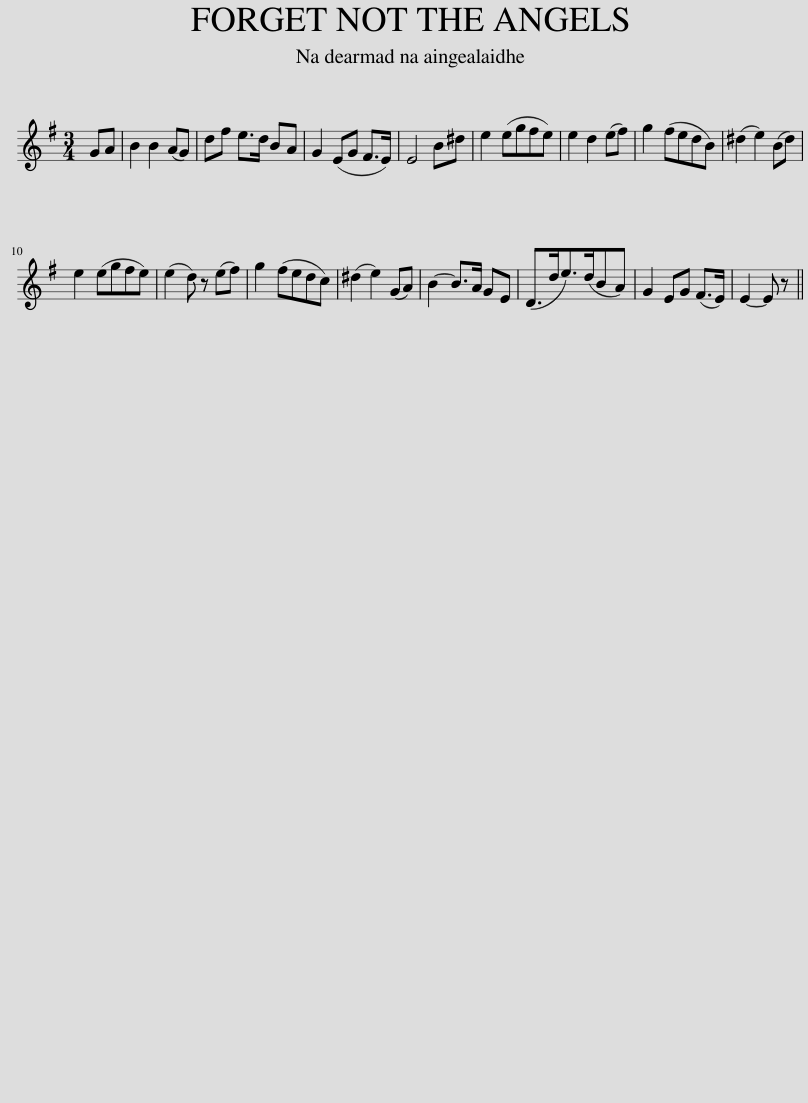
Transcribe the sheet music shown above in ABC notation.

X:1
L:1/8
M:3/4
I:linebreak $
K:Emin
V:1 treble
V:1
 GA | B2 B2 (AG) | df e>d BA | G2 (EG F>E) | E4 B^d | %5
 e2 (egfe) | e2 d2 (ef) | g2 (fedB) | (^d2 e2) (Bd) |$ e2 (egfe) | %10
 (e2 d) z (ef) | g2 (fedc) | (^d2 e2) (GA) | B2- B>A GE | (D>de>)(dBA) | %15
 G2 EG (F>E) | E2- E z || %17
